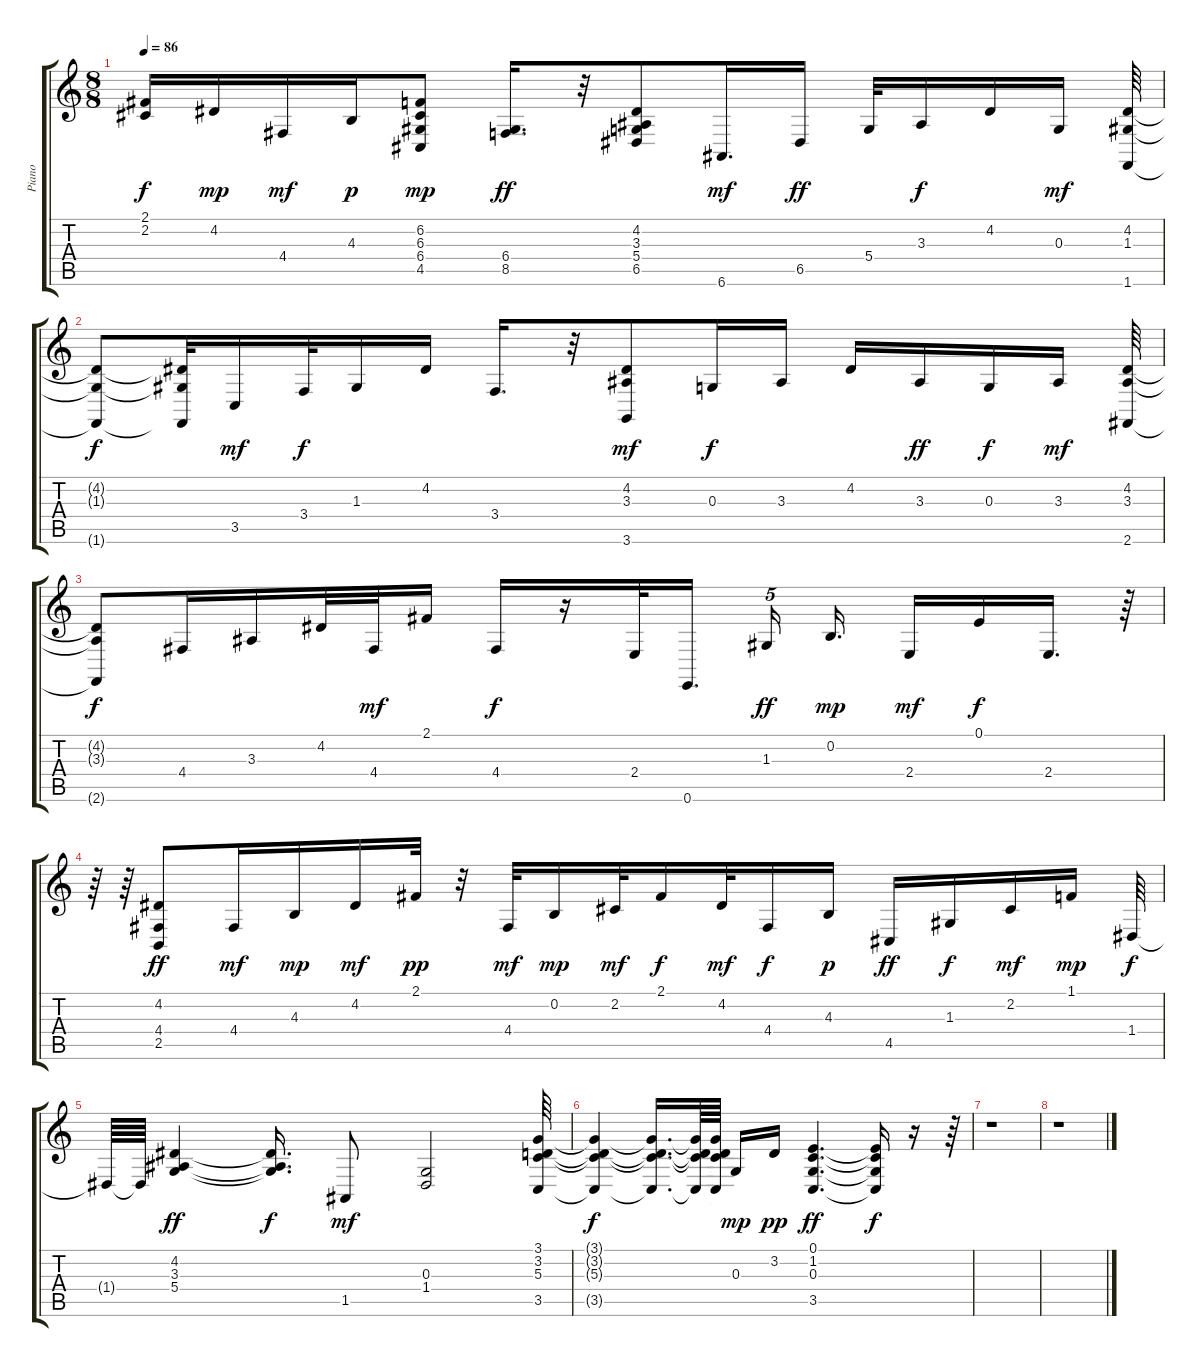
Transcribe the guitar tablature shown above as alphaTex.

\track ("Piano" "Piano") {instrument brightacousticpiano}
\staff {score tabs}
\tuning (E4 B3 G3 D3 A2 E2) {hide}
\ts (8 8)
\tempo 86
\clef g2
\ks c
(2.1{t} 2.2{t}).16{dy f} 4.2.16{dy mp} 4.4.16{dy mf} 4.3.16{dy p} (6.2 6.3 6.4 4.5).8{dy mp} (6.4 8.5).16{d dy ff} r.32 (4.2 3.3 5.4 6.5).8 6.6.16{d dy mf} 6.5.16{dy ff} 5.4.32 3.3.16{dy f} 4.2.16 0.3.16{dy mf} (4.2 1.3 1.6).64 |
(4.2{t} 1.3{t} 1.6{t}).8{dy f} (4.2{t} 1.3{t} 1.6{t}).32 3.5.16{dy mf} 3.4.32{dy f} 1.3.16 4.2.16 3.4.16{d} r.32 (4.2 3.3 3.6).8{dy mf} 0.3.16{dy f} 3.3.16 4.2.16 3.3.16{dy ff} 0.3.16{dy f} 3.3.16{dy mf} (4.2 3.3 2.6).64 |
(4.2{t} 3.3{t} 2.6{t}).8{dy f} 4.4.16 3.3.16 4.2.32 4.4.32{dy mf} 2.1.16 4.4.16{dy f} r.16 2.4.32 0.6.16{d} 1.3.16{tu (5 4) dy ff} 0.2.16{d dy mp} 2.4.16{dy mf} 0.1.16{dy f} 2.4.16{d} r.64 |
r.64 r.64 (4.2 4.4 2.5).8{dy ff} 4.4.16{dy mf} 4.3.16{dy mp} 4.2.16{dy mf} 2.1.32{dy pp} r.32 4.4.32{dy mf} 0.2.16{dy mp} 2.2.32{dy mf} 2.1.16{dy f} 4.2.32{dy mf} 4.4.16{dy f} 4.3.16{dy p} 4.5.16{dy ff} 1.3.16{dy f} 2.2.16{dy mf} 1.1.16{dy mp} 1.4.64{dy f} |
1.4{t}.64 1.4{t}.64 (4.2 3.3 5.4).4{dy ff} (4.2{t} 3.3{t} 5.4{t}).16{d dy f} 1.5.8{dy mf} (0.3 1.4).2 (3.1 3.2 5.3 3.5).64 |
(3.1{t} 3.2{t} 5.3{t} 3.5{t}).4{dy f} (3.1{t} 3.2{t} 5.3{t} 3.5{t}).16{d} (3.1{t} 3.2{t} 5.3{t} 3.5{t}).64 (3.1{t} 3.2{t} 5.3{t} 3.5{t}).64 0.3.16{dy mp} 3.2.16{dy pp} (0.1 1.2 0.3 3.5).4{d dy ff} (0.1{t} 1.2{t} 0.3{t} 3.5{t}).16{dy f} r.16 r.64 |
r.1 |
r.1
